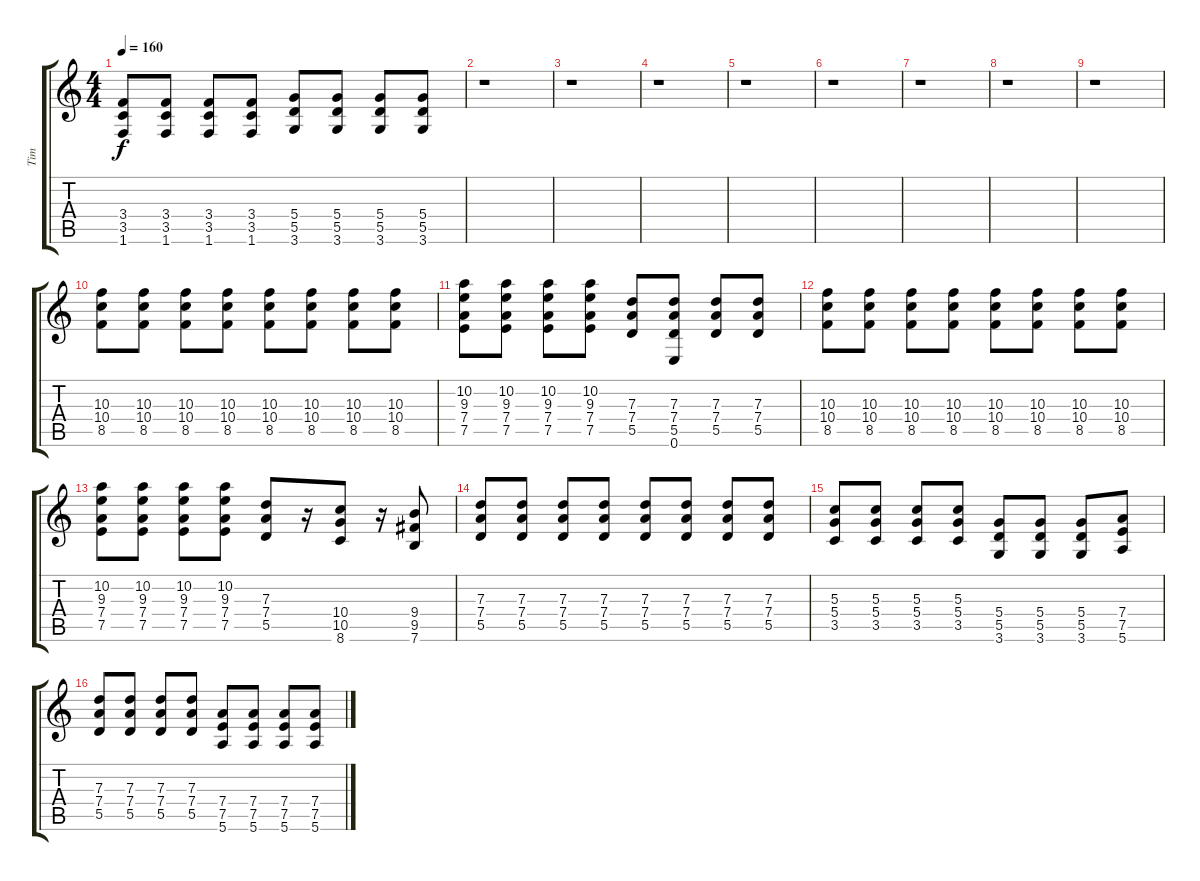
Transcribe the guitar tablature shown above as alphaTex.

\track ("Tim" "Tim") {instrument overdrivenguitar}
\staff {score tabs}
\tuning (E4 B3 G3 D3 A2 E2) {hide}
\ts (4 4)
\tempo 160
\clef g2
\ks c
(3.4 3.5 1.6).8{dy f} (3.4 3.5 1.6).8 (3.4 3.5 1.6).8 (3.4 3.5 1.6).8 (5.4 5.5 3.6).8 (5.4 5.5 3.6).8 (5.4 5.5 3.6).8 (5.4 5.5 3.6).8 |
r.1 |
r.1 |
r.1 |
r.1 |
r.1 |
r.1 |
r.1 |
r.1 |
(10.3 10.4 8.5).8 (10.3 10.4 8.5).8 (10.3 10.4 8.5).8 (10.3 10.4 8.5).8 (10.3 10.4 8.5).8 (10.3 10.4 8.5).8 (10.3 10.4 8.5).8 (10.3 10.4 8.5).8 |
(10.2 9.3 7.4 7.5).8 (10.2 9.3 7.4 7.5).8 (10.2 9.3 7.4 7.5).8 (10.2 9.3 7.4 7.5).8 (7.3 7.4 5.5).8 (7.3 7.4 5.5 0.6).8 (7.3 7.4 5.5).8 (7.3 7.4 5.5).8 |
(10.3 10.4 8.5).8 (10.3 10.4 8.5).8 (10.3 10.4 8.5).8 (10.3 10.4 8.5).8 (10.3 10.4 8.5).8 (10.3 10.4 8.5).8 (10.3 10.4 8.5).8 (10.3 10.4 8.5).8 |
(10.2 9.3 7.4 7.5).8 (10.2 9.3 7.4 7.5).8 (10.2 9.3 7.4 7.5).8 (10.2 9.3 7.4 7.5).8 (7.3 7.4 5.5).8 r.16 (10.4 10.5 8.6).8 r.16 (9.4 9.5 7.6).8 |
(7.3 7.4 5.5).8 (7.3 7.4 5.5).8 (7.3 7.4 5.5).8 (7.3 7.4 5.5).8 (7.3 7.4 5.5).8 (7.3 7.4 5.5).8 (7.3 7.4 5.5).8 (7.3 7.4 5.5).8 |
(5.3 5.4 3.5).8 (5.3 5.4 3.5).8 (5.3 5.4 3.5).8 (5.3 5.4 3.5).8 (5.4 5.5 3.6).8 (5.4 5.5 3.6).8 (5.4 5.5 3.6).8 (7.4 7.5 5.6).8 |
(7.3 7.4 5.5).8 (7.3 7.4 5.5).8 (7.3 7.4 5.5).8 (7.3 7.4 5.5).8 (7.4 7.5 5.6).8 (7.4 7.5 5.6).8 (7.4 7.5 5.6).8 (7.4 7.5 5.6).8
